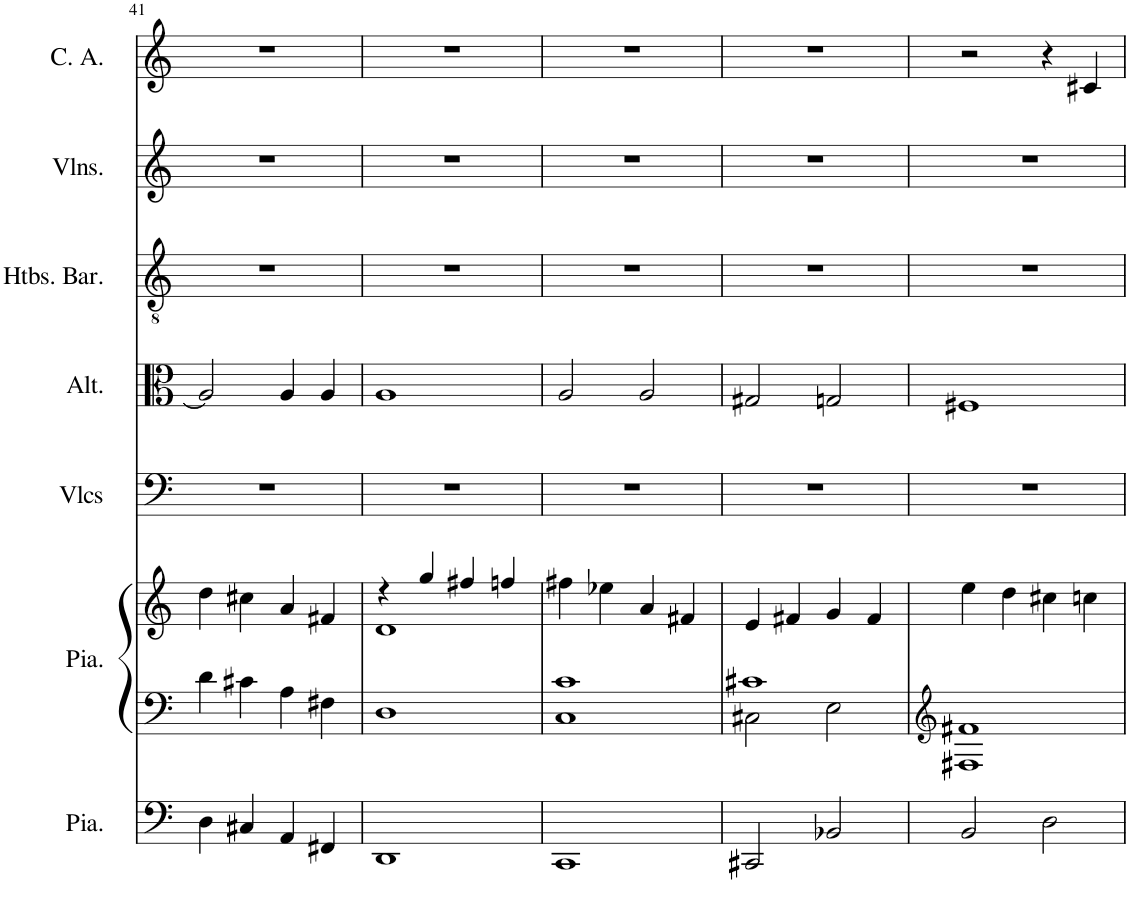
**kern	**kern	**kern	**kern	**kern	**kern	**kern	**kern
*part7	*part6	*part6	*part5	*part4	*part3	*part2	*part1
*staff8	*staff7	*staff6	*staff5	*staff4	*staff3	*staff2	*staff1
*I"Piano, Pedals	*I"Piano, Organ	*	*I"Violoncelles, Bass	*I"Altos, Tenor	*I"Hautbois Baryton, Alto	*I"Violons, Soprano	*I"Cor anglais, Baritone solo
*I'Pia.	*I'Pia.	*	*I'Vlcs	*I'Alt.	*I'Htbs. Bar.	*I'Vlns.	*I'C. A.
!!LO:PB:g=z
*clefF4	*clefF4	*clefG2	*clefF4	*clefC3	*clefGv2	*clefG2	*clefG2
*	*	*	*	*	*	*	*Trd4c7
*k[]	*k[]	*k[]	*k[]	*k[]	*k[]	*k[]	*k[]
*M4/4	*M4/4	*M4/4	*M4/4	*M4/4	*M4/4	*M4/4	*M4/4
=41	=41	=41	=41	=41	=41	=41	=41
4D\	4d\	4dd\	1r	2A/]	1r	1r	1r
4C#X/	4c#X\	4cc#X\	.	.	.	.	.
4AA/	4A\	4a/	.	4A/	.	.	.
4FF#X/	4F#X\	4f#X/	.	4A/	.	.	.
=42	=42	=42	=42	=42	=42	=42	=42
*	*	*^	*	*	*	*	*
1DD	1D	4r	1d	1r	1A	1r	1r	1r
.	.	4gg/	.	.	.	.	.	.
.	.	4ff#X/	.	.	.	.	.	.
.	.	4ffn/	.	.	.	.	.	.
*	*	*v	*v	*	*	*	*	*
=43	=43	=43	=43	=43	=43	=43	=43
1CC	1C 1c	4ff#X\	1r	2A/	1r	1r	1r
.	.	4ee-X\	.	.	.	.	.
.	.	4a/	.	2A/	.	.	.
.	.	4f#X/	.	.	.	.	.
=44	=44	=44	=44	=44	=44	=44	=44
*	*^	*	*	*	*	*	*
2CC#X/	1c#X	2C#X\	4e/	1r	2G#X/	1r	1r	1r
.	.	.	4f#X/	.	.	.	.	.
2BB-X/	.	2E\	4g/	.	2Gn/	.	.	.
.	.	.	4f#/	.	.	.	.	.
*	*v	*v	*	*	*	*	*	*
=45	=45	=45	=45	=45	=45	=45	=45
*	*clefG2	*	*	*	*	*	*
2BB/	1F#X 1f#X	4ee\	1r	1F#X	1r	1r	2r
.	.	4dd\	.	.	.	.	.
2D\	.	4cc#X\	.	.	.	.	4r
.	.	4ccn\	.	.	.	.	4c#X/
=	=	=	=	=	=	=	=
*-	*-	*-	*-	*-	*-	*-	*-
